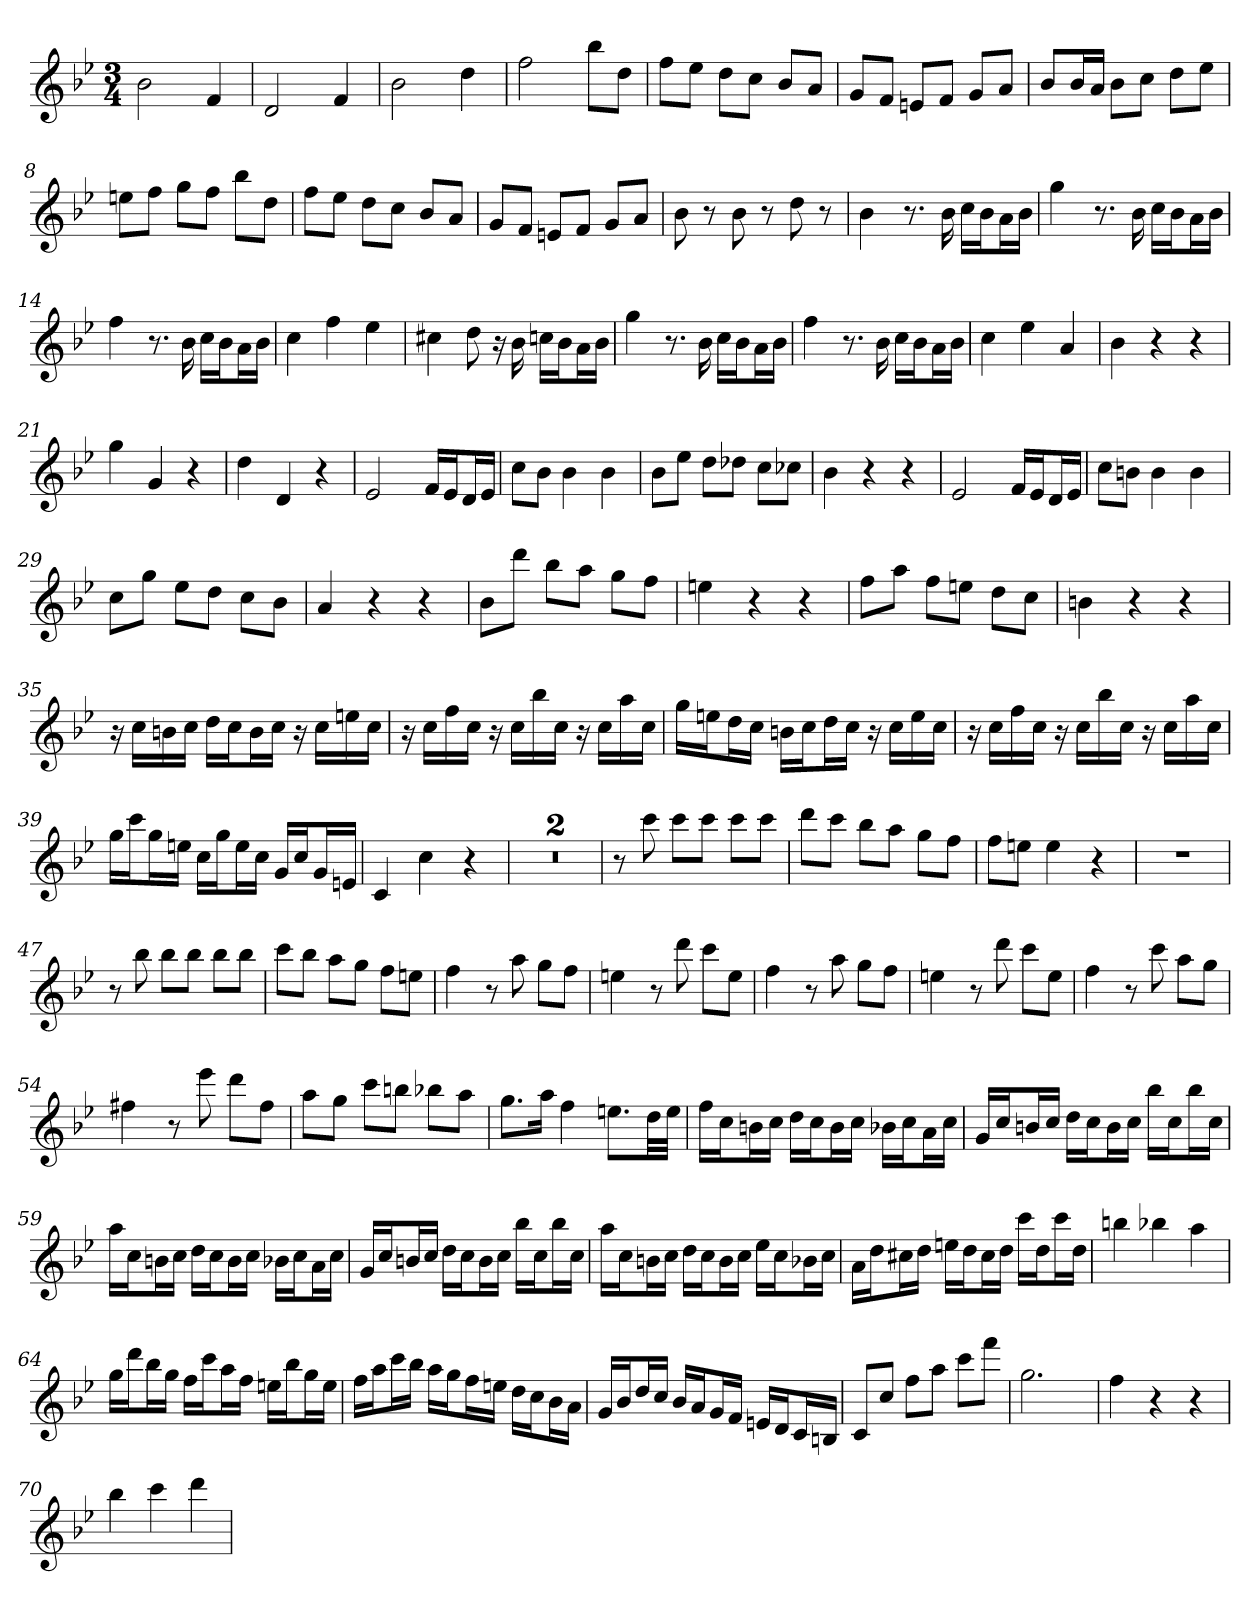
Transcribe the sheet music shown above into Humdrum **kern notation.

**kern
*part1
*staff1
*clefG2
*k[b-e-]
*B-:
*M3/4
*MM152
=1
2b-
4f
=2
2d
4f
=3
2b-
4dd
=4
2ff
8bb-\L
8dd\J
=5
8ff\L
8ee-\J
8dd\L
8cc\J
8b-/L
8a/J
=6
8g/L
8f/J
8en/L
8f/J
8g/L
8a/J
=7
8b-/L
16b-/L
16a/JJ
8b-\L
8cc\J
8dd\L
8ee-\J
=8
8een\L
8ff\J
8gg\L
8ff\J
8bb-\L
8dd\J
=9
8ff\L
8ee-\J
8dd\L
8cc\J
8b-/L
8a/J
=10
8g/L
8f/J
8en/L
8f/J
8g/L
8a/J
=11
8b-
8r
8b-
8r
8dd
8r
=12
4b-
8.r
16b-
16cc\LL
16b-\J
16a\L
16b-\JJ
=13
4gg
8.r
16b-
16cc\LL
16b-\J
16a\L
16b-\JJ
=14
4ff
8.r
16b-
16cc\LL
16b-\J
16a\L
16b-\JJ
=15
4cc
4ff
4ee-
=16
4cc#X
8dd
16r
16b-
16ccn\LL
16b-\J
16a\L
16b-\JJ
=17
4gg
8.r
16b-
16cc\LL
16b-\J
16a\L
16b-\JJ
=18
4ff
8.r
16b-
16cc\LL
16b-\J
16a\L
16b-\JJ
=19
4cc
4ee-
4a
=20
4b-
4r
4r
=21
4gg
4g
4r
=22
4dd
4d
4r
=23
2e-
16f/LL
16e-/J
16d/L
16e-/JJ
=24
8cc\L
8b-\J
4b-
4b-
=25
8b-\L
8ee-\J
8dd\L
8dd-X\J
8cc\L
8cc-X\J
=26
4b-
4r
4r
=27
2e-
16f/LL
16e-/J
16d/L
16e-/JJ
=28
8cc\L
8bn\J
4b
4b
=29
8cc\L
8gg\J
8ee-\L
8dd\J
8cc\L
8b-\J
=30
4a
4r
4r
=31
8b-\L
8ddd\J
8bb-\L
8aa\J
8gg\L
8ff\J
=32
4een
4r
4r
=33
8ff\L
8aa\J
8ff\L
8een\J
8dd\L
8cc\J
=34
4bn
4r
4r
=35
16r
16cc\LL
16bn\
16cc\JJ
16dd\LL
16cc\J
16b\L
16cc\JJ
16r
16cc\LL
16een\
16cc\JJ
=36
16r
16cc\LL
16ff\
16cc\JJ
16r
16cc\LL
16bb-\
16cc\JJ
16r
16cc\LL
16aa\
16cc\JJ
=37
16gg\LL
16een\J
16dd\L
16cc\JJ
16bn\LL
16cc\J
16dd\L
16cc\JJ
16r
16cc\LL
16ee\
16cc\JJ
=38
16r
16cc\LL
16ff\
16cc\JJ
16r
16cc\LL
16bb-\
16cc\JJ
16r
16cc\LL
16aa\
16cc\JJ
=39
16gg\LL
16ccc\J
16gg\L
16een\JJ
16cc\LL
16gg\J
16ee\L
16cc\JJ
16g/LL
16cc/J
16g/L
16en/JJ
=40
4c
4cc
4r
=41
2.r
=42
2.r
=43
8r
8ccc
8ccc\L
8ccc\J
8ccc\L
8ccc\J
=44
8ddd\L
8ccc\J
8bb-\L
8aa\J
8gg\L
8ff\J
=45
8ff\L
8een\J
4ee
4r
=46
2.r
=47
8r
8bb-
8bb-\L
8bb-\J
8bb-\L
8bb-\J
=48
8ccc\L
8bb-\J
8aa\L
8gg\J
8ff\L
8een\J
=49
4ff
8r
8aa
8gg\L
8ff\J
=50
4een
8r
8ddd
8ccc\L
8ee\J
=51
4ff
8r
8aa
8gg\L
8ff\J
=52
4een
8r
8ddd
8ccc\L
8ee\J
=53
4ff
8r
8ccc
8aa\L
8gg\J
=54
4ff#X
8r
8eee-
8ddd\L
8ff#\J
=55
8aa\L
8gg\J
8ccc\L
8bbn\J
8bb-X\L
8aa\J
=56
8.gg\L
16aa\Jk
4ff
8.een\L
32dd\LL
32ee\JJJ
=57
16ff\LL
16cc\J
16bn\L
16cc\JJ
16dd\LL
16cc\J
16b\L
16cc\JJ
16b-X\LL
16cc\J
16a\L
16cc\JJ
=58
16g/LL
16cc/J
16bn/L
16cc/JJ
16dd\LL
16cc\J
16b\L
16cc\JJ
16bb-\LL
16cc\J
16bb-\L
16cc\JJ
=59
16aa\LL
16cc\J
16bn\L
16cc\JJ
16dd\LL
16cc\J
16b\L
16cc\JJ
16b-X\LL
16cc\J
16a\L
16cc\JJ
=60
16g/LL
16cc/J
16bn/L
16cc/JJ
16dd\LL
16cc\J
16b\L
16cc\JJ
16bb-\LL
16cc\J
16bb-\L
16cc\JJ
=61
16aa\LL
16cc\J
16bn\L
16cc\JJ
16dd\LL
16cc\J
16b\L
16cc\JJ
16ee-\LL
16cc\J
16b-X\L
16cc\JJ
=62
16a\LL
16dd\J
16cc#X\L
16dd\JJ
16een\LL
16dd\J
16cc#\L
16dd\JJ
16ccc\LL
16dd\J
16ccc\L
16dd\JJ
=63
4bbn
4bb-X
4aa
=64
16gg\LL
16ddd\J
16bb-\L
16gg\JJ
16ff\LL
16ccc\J
16aa\L
16ff\JJ
16een\LL
16bb-\J
16gg\L
16ee\JJ
=65
16ff\LL
16aa\J
16ccc\L
16bb-\JJ
16aa\LL
16gg\J
16ff\L
16een\JJ
16dd\LL
16cc\J
16b-\L
16a\JJ
=66
16g/LL
16b-/J
16dd/L
16cc/JJ
16b-/LL
16a/J
16g/L
16f/JJ
16en/LL
16d/J
16c/L
16Bn/JJ
=67
8c/L
8cc/J
8ff\L
8aa\J
8ccc\L
8fff\J
=68
2.gg
=69
4ff
4r
4r
=70
4bb-
4ccc
4ddd
=
*-
